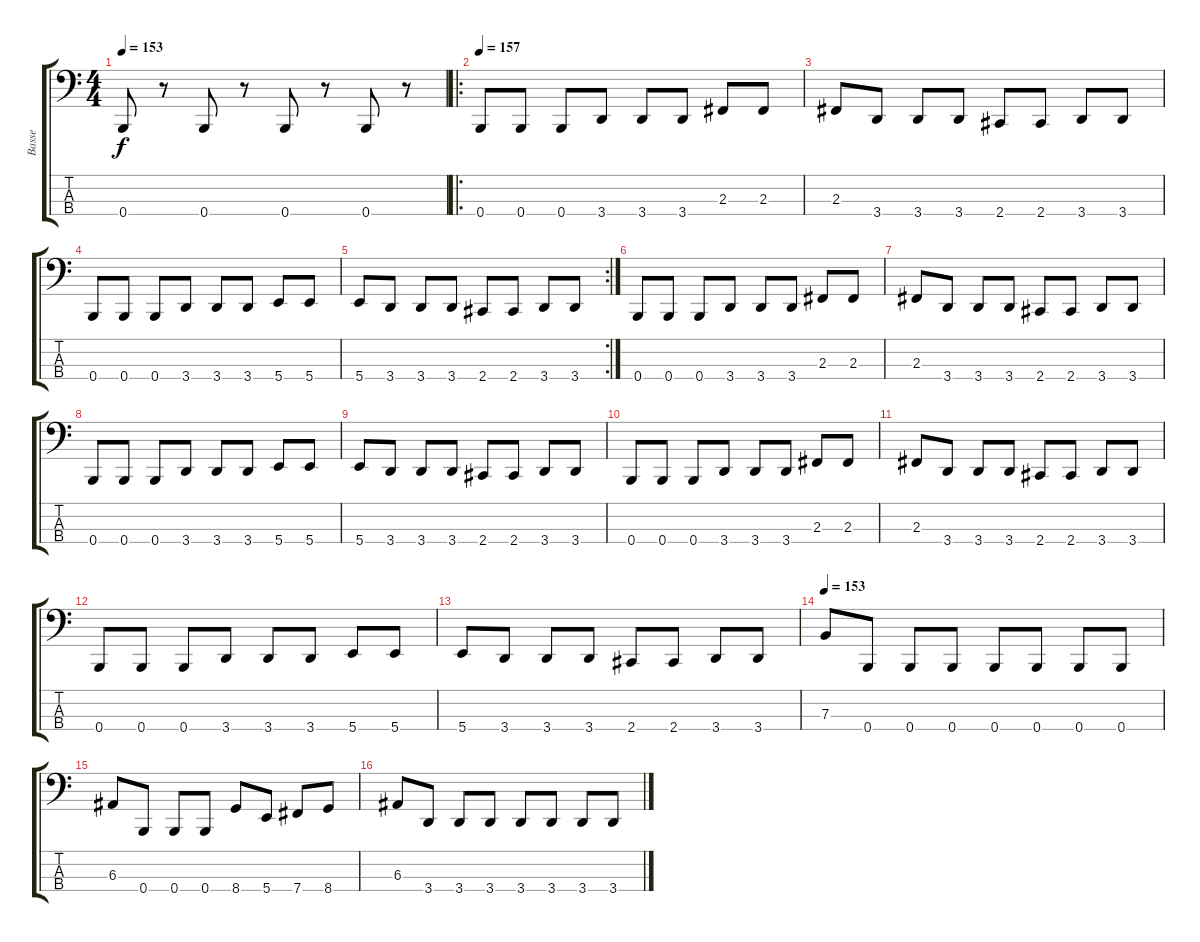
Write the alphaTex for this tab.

\track ("Basse" "Basse") {instrument electricbassfinger}
\staff {score tabs}
\tuning (D2 A1 E1 B0) {hide}
\ts (4 4)
\tempo 153
\clef f4
\ks c
0.4.8{dy f} r.8 0.4.8 r.8 0.4.8 r.8 0.4.8 r.8 |
\ro
\tempo 157
0.4.8 0.4.8 0.4.8 3.4.8 3.4.8 3.4.8 2.3.8 2.3.8 |
2.3.8 3.4.8 3.4.8 3.4.8 2.4.8 2.4.8 3.4.8 3.4.8 |
0.4.8 0.4.8 0.4.8 3.4.8 3.4.8 3.4.8 5.4.8 5.4.8 |
\rc 2
5.4.8 3.4.8 3.4.8 3.4.8 2.4.8 2.4.8 3.4.8 3.4.8 |
0.4.8 0.4.8 0.4.8 3.4.8 3.4.8 3.4.8 2.3.8 2.3.8 |
2.3.8 3.4.8 3.4.8 3.4.8 2.4.8 2.4.8 3.4.8 3.4.8 |
0.4.8 0.4.8 0.4.8 3.4.8 3.4.8 3.4.8 5.4.8 5.4.8 |
5.4.8 3.4.8 3.4.8 3.4.8 2.4.8 2.4.8 3.4.8 3.4.8 |
0.4.8 0.4.8 0.4.8 3.4.8 3.4.8 3.4.8 2.3.8 2.3.8 |
2.3.8 3.4.8 3.4.8 3.4.8 2.4.8 2.4.8 3.4.8 3.4.8 |
0.4.8 0.4.8 0.4.8 3.4.8 3.4.8 3.4.8 5.4.8 5.4.8 |
5.4.8 3.4.8 3.4.8 3.4.8 2.4.8 2.4.8 3.4.8 3.4.8 |
\tempo 153
7.3.8 0.4.8 0.4.8 0.4.8 0.4.8 0.4.8 0.4.8 0.4.8 |
6.3.8 0.4.8 0.4.8 0.4.8 8.4.8 5.4.8 7.4.8 8.4.8 |
6.3.8 3.4.8 3.4.8 3.4.8 3.4.8 3.4.8 3.4.8 3.4.8
